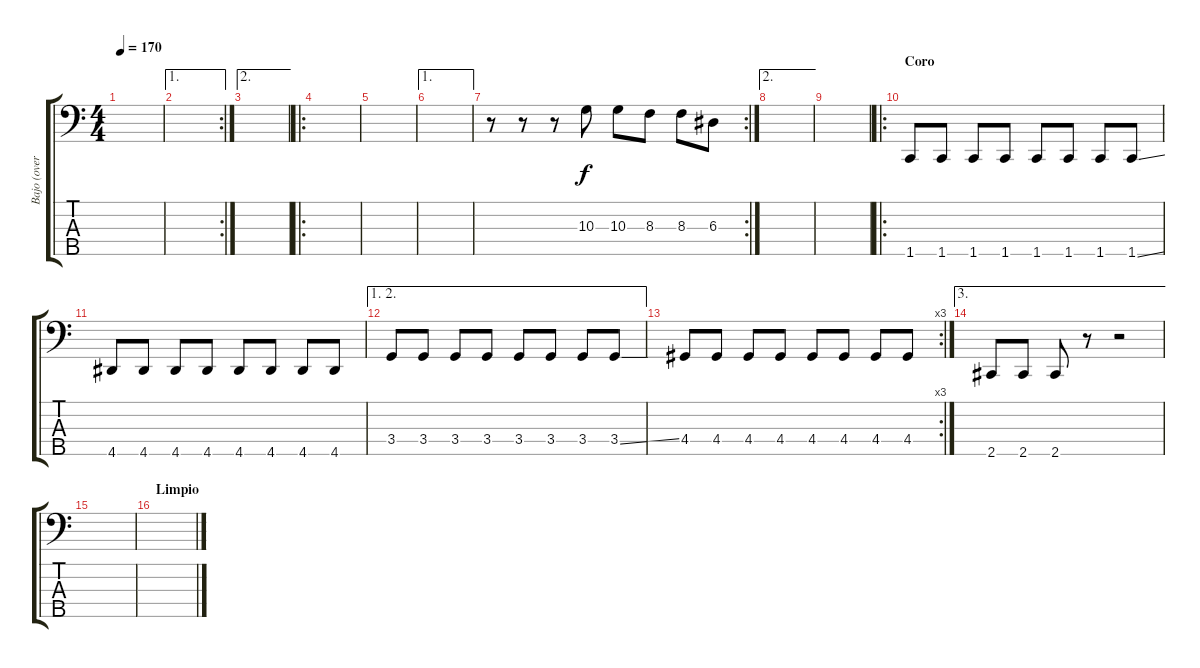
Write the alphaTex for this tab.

\track ("Bajo (overdub)" "Bajo (over") {instrument fretlessbass}
\staff {score tabs}
\tuning (G2 D2 A1 E1 B0) {hide}
\ts (4 4)
\tempo 170
\clef f4
\ks c
|
\ae 1
\rc 2
|
\ae 2
|
\ro
|
|
\ae 1
|
\rc 2
r.8 r.8 r.8 10.3.8 10.3.8 8.3.8 8.3.8 6.3.8 |
\ae 2
|
|
\ro
\section ("" "Coro")
1.5.8 1.5.8 1.5.8 1.5.8 1.5.8 1.5.8 1.5.8 1.5{ss}.8 |
4.5.8 4.5.8 4.5.8 4.5.8 4.5.8 4.5.8 4.5.8 4.5.8 |
\ae (1 2)
3.4.8 3.4.8 3.4.8 3.4.8 3.4.8 3.4.8 3.4.8 3.4{ss}.8 |
\rc 3
4.4.8 4.4.8 4.4.8 4.4.8 4.4.8 4.4.8 4.4.8 4.4.8 |
\ae 3
2.5.8 2.5.8 2.5.8 r.8 r.2 |
|
\section ("" "Limpio")
